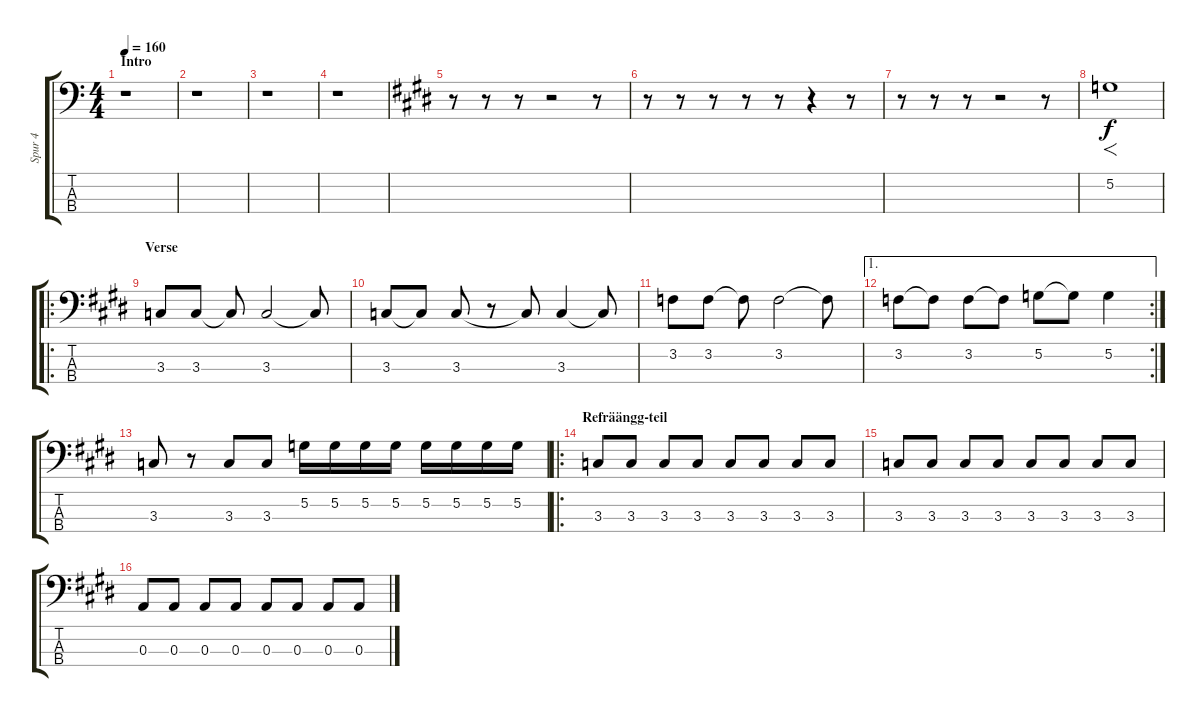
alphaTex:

\track ("Spur 4" "Spur 4") {instrument electricbassfinger}
\staff {score tabs}
\tuning (G2 D2 A1 E1) {hide}
\ts (4 4)
\section ("" "Intro")
\tempo 160
\clef f4
\ks c
r.1{dy f instrument electricbassfinger} |
r.1 |
r.1 |
r.1 |
\ks e
r.8{volume 10} r.8 r.8 r.2 r.8 |
r.8 r.8 r.8 r.8 r.8 r.4 r.8 |
r.8 r.8 r.8 r.2 r.8 |
5.2.1{f} |
\ro
\section ("" "Verse")
3.3.8 3.3.8 3.3{t}.8 3.3.2 3.3{t}.8 |
3.3.8 3.3{t}.8 3.3.8 r.8 3.3{t}.8 3.3.4 3.3{t}.8 |
3.2.8 3.2.8 3.2{t}.8 3.2.2 3.2{t}.8 |
\ae 1
\rc 2
3.2.8 3.2{t}.8 3.2.8 3.2{t}.8 5.2.8 5.2{t}.8 5.2.4 |
3.3.8 r.8 3.3.8 3.3.8 5.2.16 5.2.16 5.2.16 5.2.16 5.2.16 5.2.16 5.2.16 5.2.16 |
\ro
\section ("" "Refräängg-teil")
3.3.8 3.3.8 3.3.8 3.3.8 3.3.8 3.3.8 3.3.8 3.3.8 |
3.3.8 3.3.8 3.3.8 3.3.8 3.3.8 3.3.8 3.3.8 3.3.8 |
0.3.8 0.3.8 0.3.8 0.3.8 0.3.8 0.3.8 0.3.8 0.3.8
